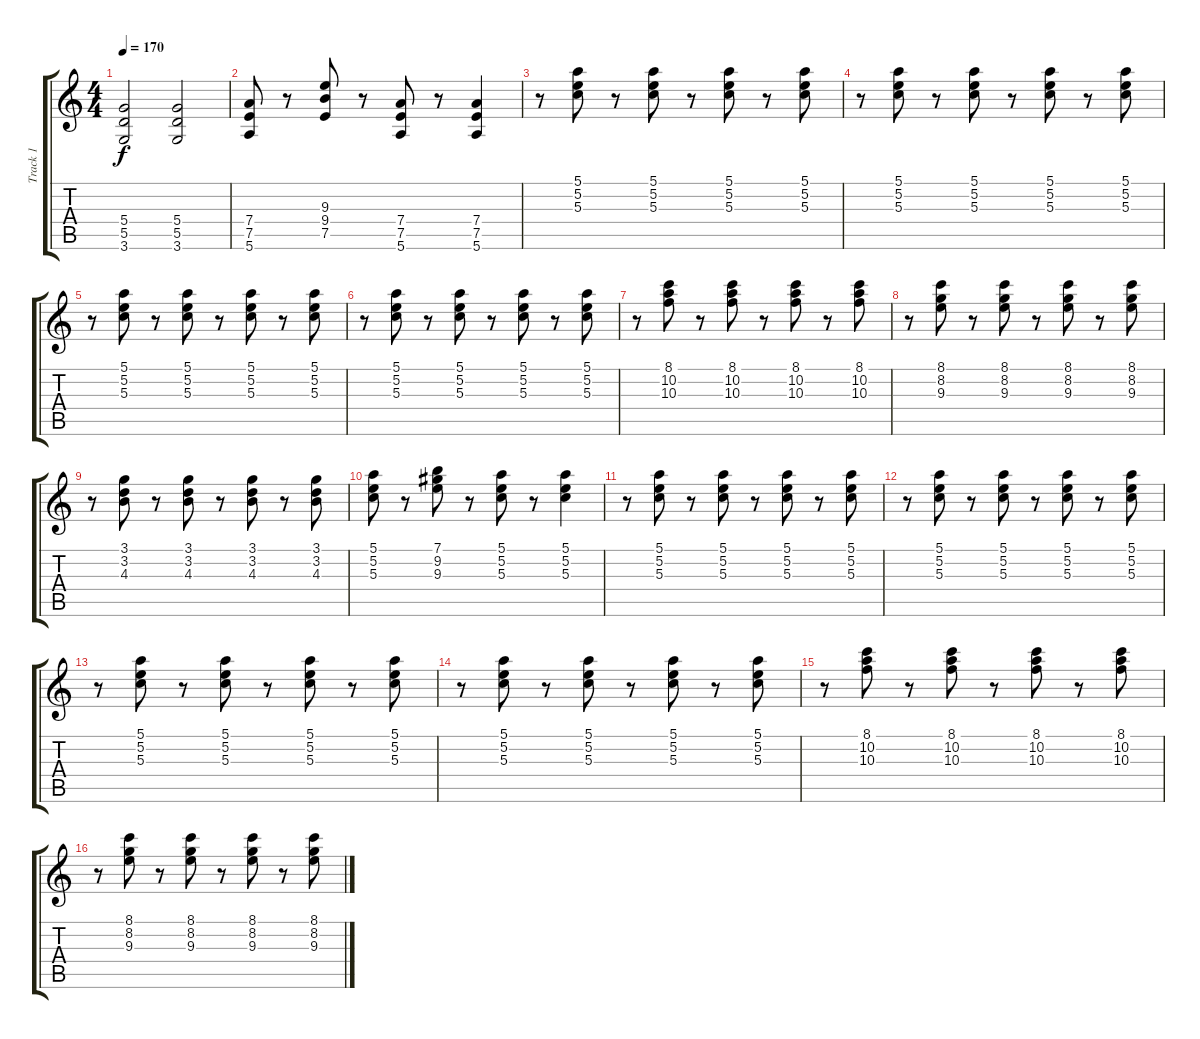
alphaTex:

\track ("Track 1" "Track 1") {instrument distortionguitar}
\staff {score tabs}
\tuning (E4 B3 G3 D3 A2 E2) {hide}
\ts (4 4)
\tempo 170
\clef g2
\ks c
(5.4 5.5 3.6).2{dy f} (5.4 5.5 3.6).2 |
(7.4 7.5 5.6).8 r.8 (9.3 9.4 7.5).8 r.8 (7.4 7.5 5.6).8 r.8 (7.4 7.5 5.6).4 |
r.8{instrument electricguitarclean} (5.1 5.2 5.3).8 r.8 (5.1 5.2 5.3).8 r.8 (5.1 5.2 5.3).8 r.8 (5.1 5.2 5.3).8 |
r.8 (5.1 5.2 5.3).8 r.8 (5.1 5.2 5.3).8 r.8 (5.1 5.2 5.3).8 r.8 (5.1 5.2 5.3).8 |
r.8 (5.1 5.2 5.3).8 r.8 (5.1 5.2 5.3).8 r.8 (5.1 5.2 5.3).8 r.8 (5.1 5.2 5.3).8 |
r.8 (5.1 5.2 5.3).8 r.8 (5.1 5.2 5.3).8 r.8 (5.1 5.2 5.3).8 r.8 (5.1 5.2 5.3).8 |
r.8 (8.1 10.2 10.3).8 r.8 (8.1 10.2 10.3).8 r.8 (8.1 10.2 10.3).8 r.8 (8.1 10.2 10.3).8 |
r.8 (8.1 8.2 9.3).8 r.8 (8.1 8.2 9.3).8 r.8 (8.1 8.2 9.3).8 r.8 (8.1 8.2 9.3).8 |
r.8 (3.1 3.2 4.3).8 r.8 (3.1 3.2 4.3).8 r.8 (3.1 3.2 4.3).8 r.8 (3.1 3.2 4.3).8 |
(5.1 5.2 5.3).8 r.8 (7.1 9.2 9.3).8 r.8 (5.1 5.2 5.3).8 r.8 (5.1 5.2 5.3).4 |
r.8 (5.1 5.2 5.3).8 r.8 (5.1 5.2 5.3).8 r.8 (5.1 5.2 5.3).8 r.8 (5.1 5.2 5.3).8 |
r.8 (5.1 5.2 5.3).8 r.8 (5.1 5.2 5.3).8 r.8 (5.1 5.2 5.3).8 r.8 (5.1 5.2 5.3).8 |
r.8 (5.1 5.2 5.3).8 r.8 (5.1 5.2 5.3).8 r.8 (5.1 5.2 5.3).8 r.8 (5.1 5.2 5.3).8 |
r.8 (5.1 5.2 5.3).8 r.8 (5.1 5.2 5.3).8 r.8 (5.1 5.2 5.3).8 r.8 (5.1 5.2 5.3).8 |
r.8 (8.1 10.2 10.3).8 r.8 (8.1 10.2 10.3).8 r.8 (8.1 10.2 10.3).8 r.8 (8.1 10.2 10.3).8 |
r.8 (8.1 8.2 9.3).8 r.8 (8.1 8.2 9.3).8 r.8 (8.1 8.2 9.3).8 r.8 (8.1 8.2 9.3).8
